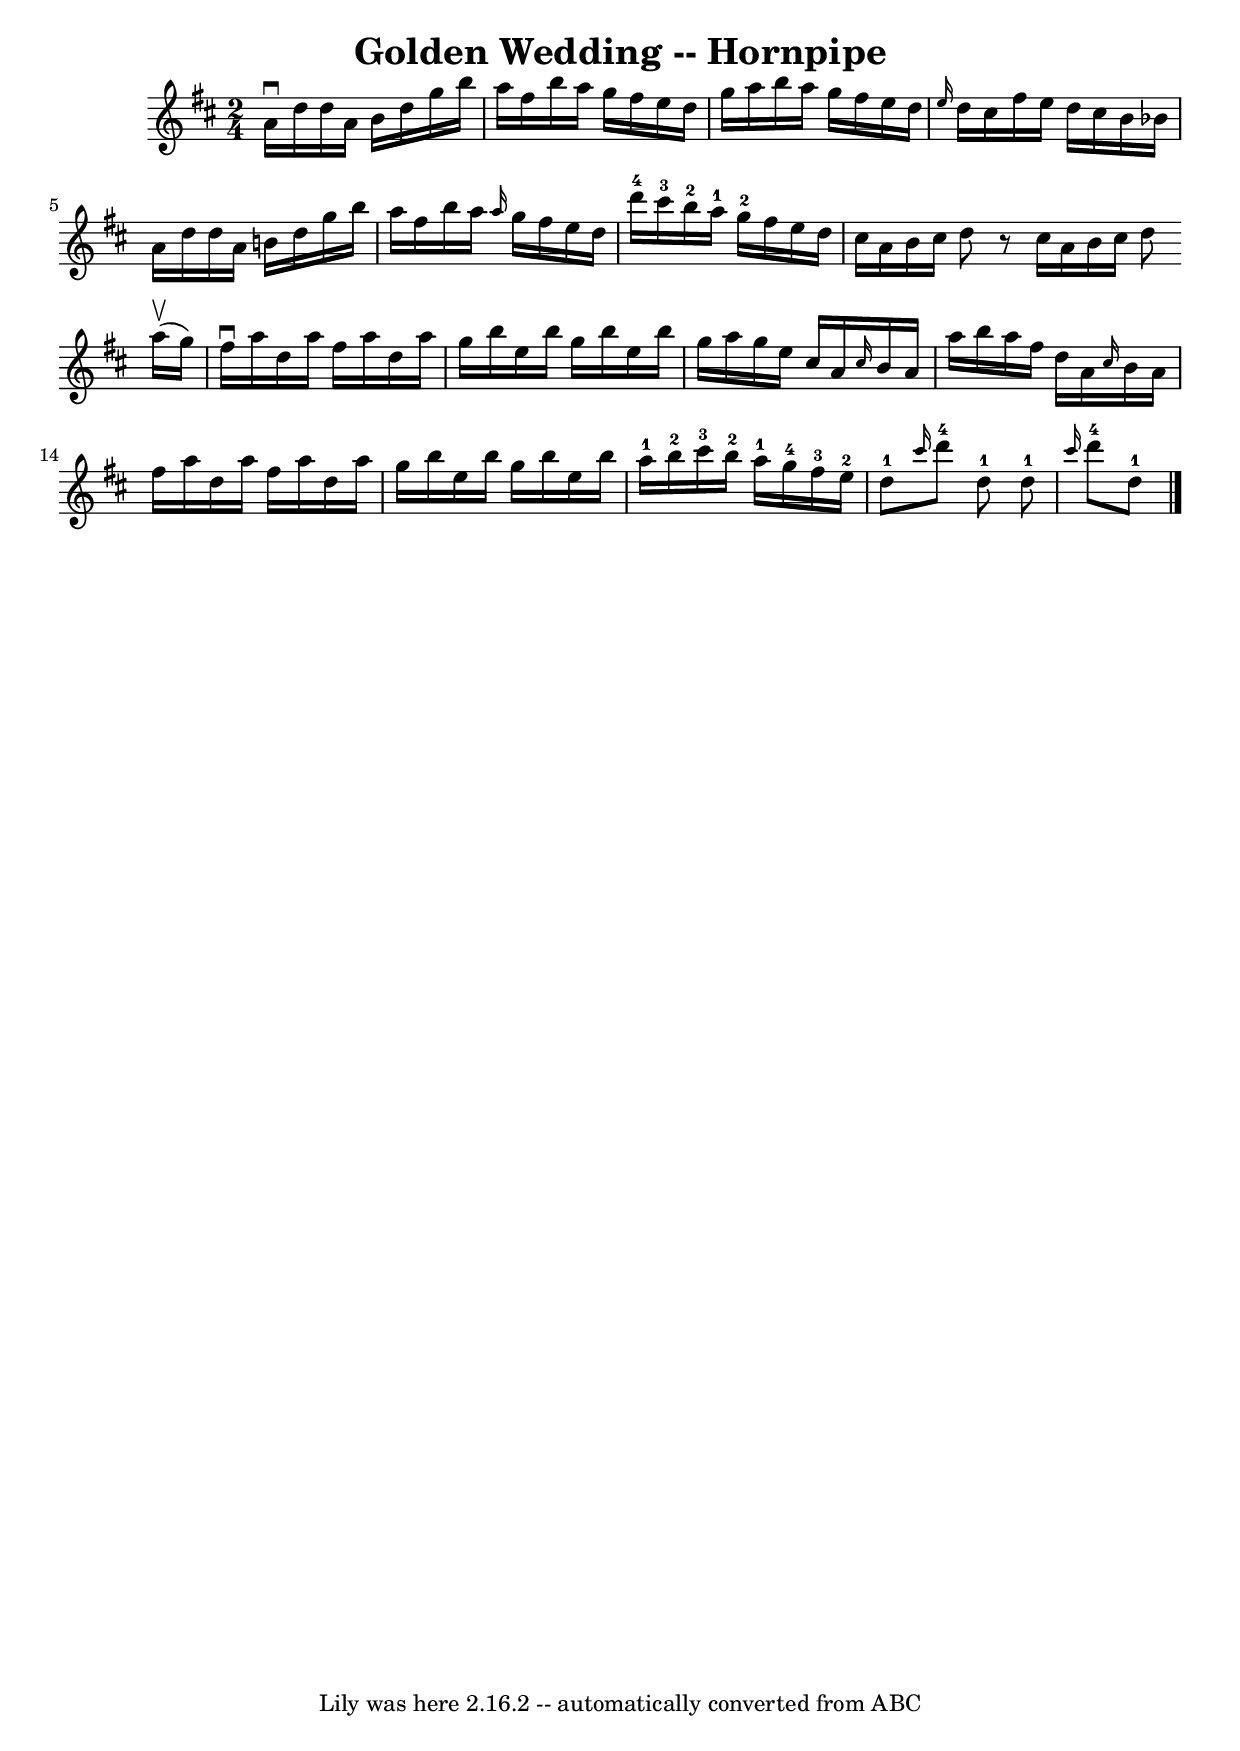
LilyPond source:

\version "2.16.2"
\include "Mammoth.ily"
\header {
  %% book = "Cole's 1000 Fiddle Tunes"
  crossRefNumber = "1"
  footnotes = ""
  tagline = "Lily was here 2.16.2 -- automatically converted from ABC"
  title = "Golden Wedding -- Hornpipe"

}
voicedefault =  {


  \time 2/4 
  \key d \major
  a'16^\downbow d''16 d''16 a'16 b'16    
  d''16 g''16 b''16  |
  a''16 fis''16 b''16 a''16 g''16 
  fis''16 e''16 d''16  |
  g''16 a''16 b''16 a''16    
  g''16 fis''16 e''16 d''16  |
  \grace { e''16  
	 } d''16    
  cis''16 fis''16 e''16 d''16 cis''16 b'16 bes'16  |
  
  a'16 d''16 d''16 a'16 b'!16 d''16 g''16 b''16  |
  
  a''16 fis''16 b''16 a''16  \grace { a''16  
				    } g''16 fis''16    
  e''16 d''16  |
  d'''16-4 cis'''16-3 b''16-2 a''16-1 g''16-2 fis''16 e''16 d''16  |
  cis''16 a'16    
  b'16 cis''16 d''8    r8 \bar ":|" cis''16 a'16 b'16 cis''16    
  d''8      \bar "|:" a''16 (^\upbow g''16) |
  fis''16^\downbow 
  a''16 d''16 a''16 fis''16 a''16 d''16 a''16  |
  
  g''16 b''16 e''16 b''16 g''16 b''16 e''16 b''16  |
  
  g''16 a''16 g''16 e''16 cis''16 a'16  \grace { cis''16  
					       }   
  b'16 a'16  |
  a''16 b''16 a''16 fis''16 d''16 a'16  
  \grace { cis''16  
	 } b'16 a'16  |
  fis''16 a''16 d''16   
  a''16 fis''16 a''16 d''16 a''16  |
  g''16 b''16    
  e''16 b''16 g''16 b''16 e''16 b''16  |
  a''16-1   
  b''16-2 cis'''16-3 b''16-2 a''16-1 g''16-4 fis''16-3 e''16-2     |
  d''8-1 \grace { cis'''16  
		} d'''8-4 d''8-1 \bar ":|" d''8-1 \grace { cis'''16  
				    } d'''8-4 
  d''8-1 \bar "|."   

}

\score{
  <<

    \context Staff="default"
    {
      \voicedefault 
      
    }

  >>
  \layout {
    
  }
  \midi {
  }

}
